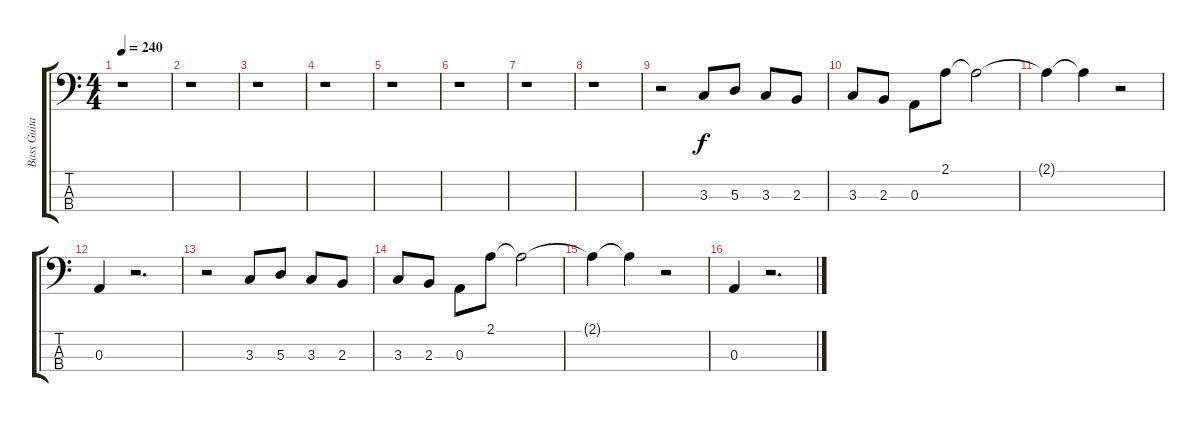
\track ("Bass Guitar" "Bass Guita") {instrument electricbassfinger}
\staff {score tabs}
\tuning (G2 D2 A1 E1) {hide}
\ts (4 4)
\tempo 240
\clef f4
\ks c
r.1{dy f instrument electricbassfinger} |
r.1 |
r.1 |
r.1 |
r.1 |
r.1 |
r.1 |
r.1 |
r.2 3.3.8 5.3.8 3.3.8 2.3.8 |
3.3.8 2.3.8 0.3.8 2.1.8 2.1{t}.2 |
2.1{t}.4 2.1{t}.4 r.2 |
0.3.4 r.2{d} |
r.2 3.3.8 5.3.8 3.3.8 2.3.8 |
3.3.8 2.3.8 0.3.8 2.1.8 2.1{t}.2 |
2.1{t}.4 2.1{t}.4 r.2 |
0.3.4 r.2{d}
